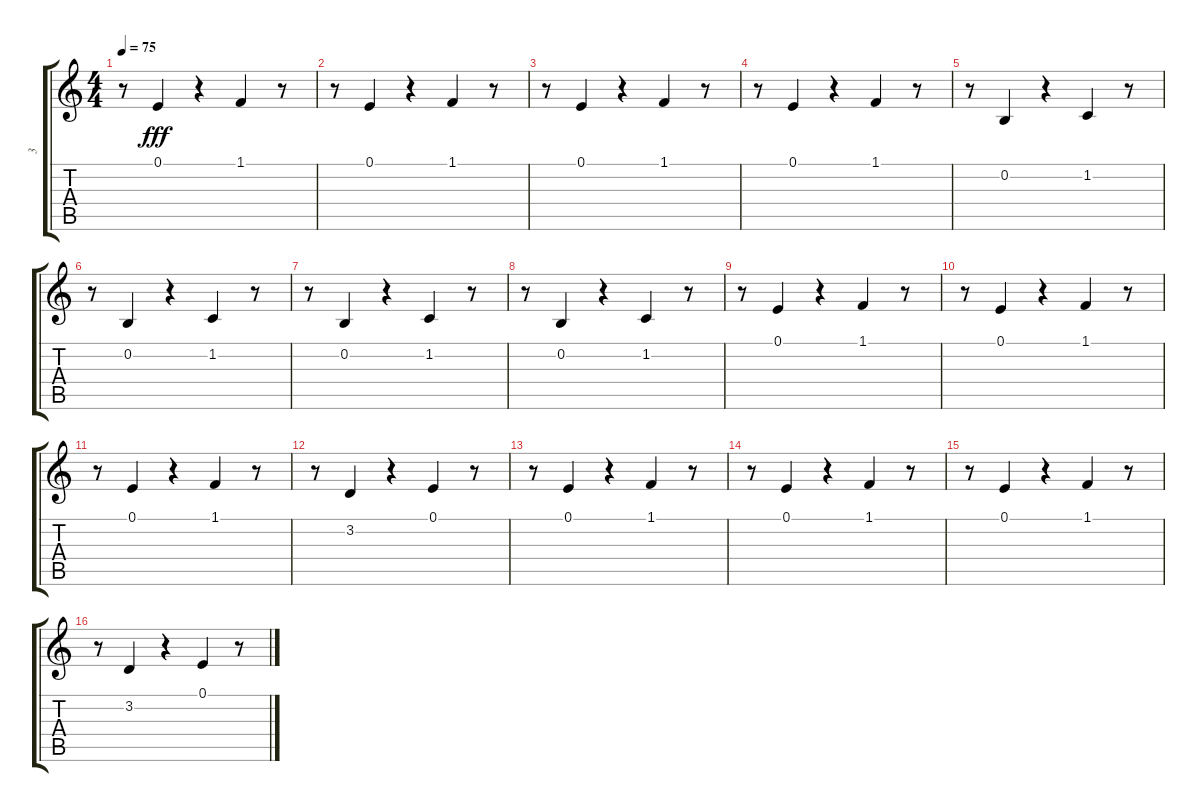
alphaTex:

\track ("3" "3") {instrument orchestralharp}
\staff {score tabs}
\tuning (E4 B3 G3 D3 A2 E2) {hide}
\ts (4 4)
\tempo 75
\clef g2
\ks c
r.8{dy fff instrument orchestralharp} 0.1.4 r.4 1.1.4 r.8 |
r.8 0.1.4 r.4 1.1.4 r.8 |
r.8 0.1.4 r.4 1.1.4 r.8 |
r.8 0.1.4 r.4 1.1.4 r.8 |
r.8 0.2.4 r.4 1.2.4 r.8 |
r.8 0.2.4 r.4 1.2.4 r.8 |
r.8 0.2.4 r.4 1.2.4 r.8 |
r.8 0.2.4 r.4 1.2.4 r.8 |
r.8 0.1.4 r.4 1.1.4 r.8 |
r.8 0.1.4 r.4 1.1.4 r.8 |
r.8 0.1.4 r.4 1.1.4 r.8 |
r.8 3.2.4 r.4 0.1.4 r.8 |
r.8 0.1.4 r.4 1.1.4 r.8 |
r.8 0.1.4 r.4 1.1.4 r.8 |
r.8 0.1.4 r.4 1.1.4 r.8 |
r.8 3.2.4 r.4 0.1.4 r.8
